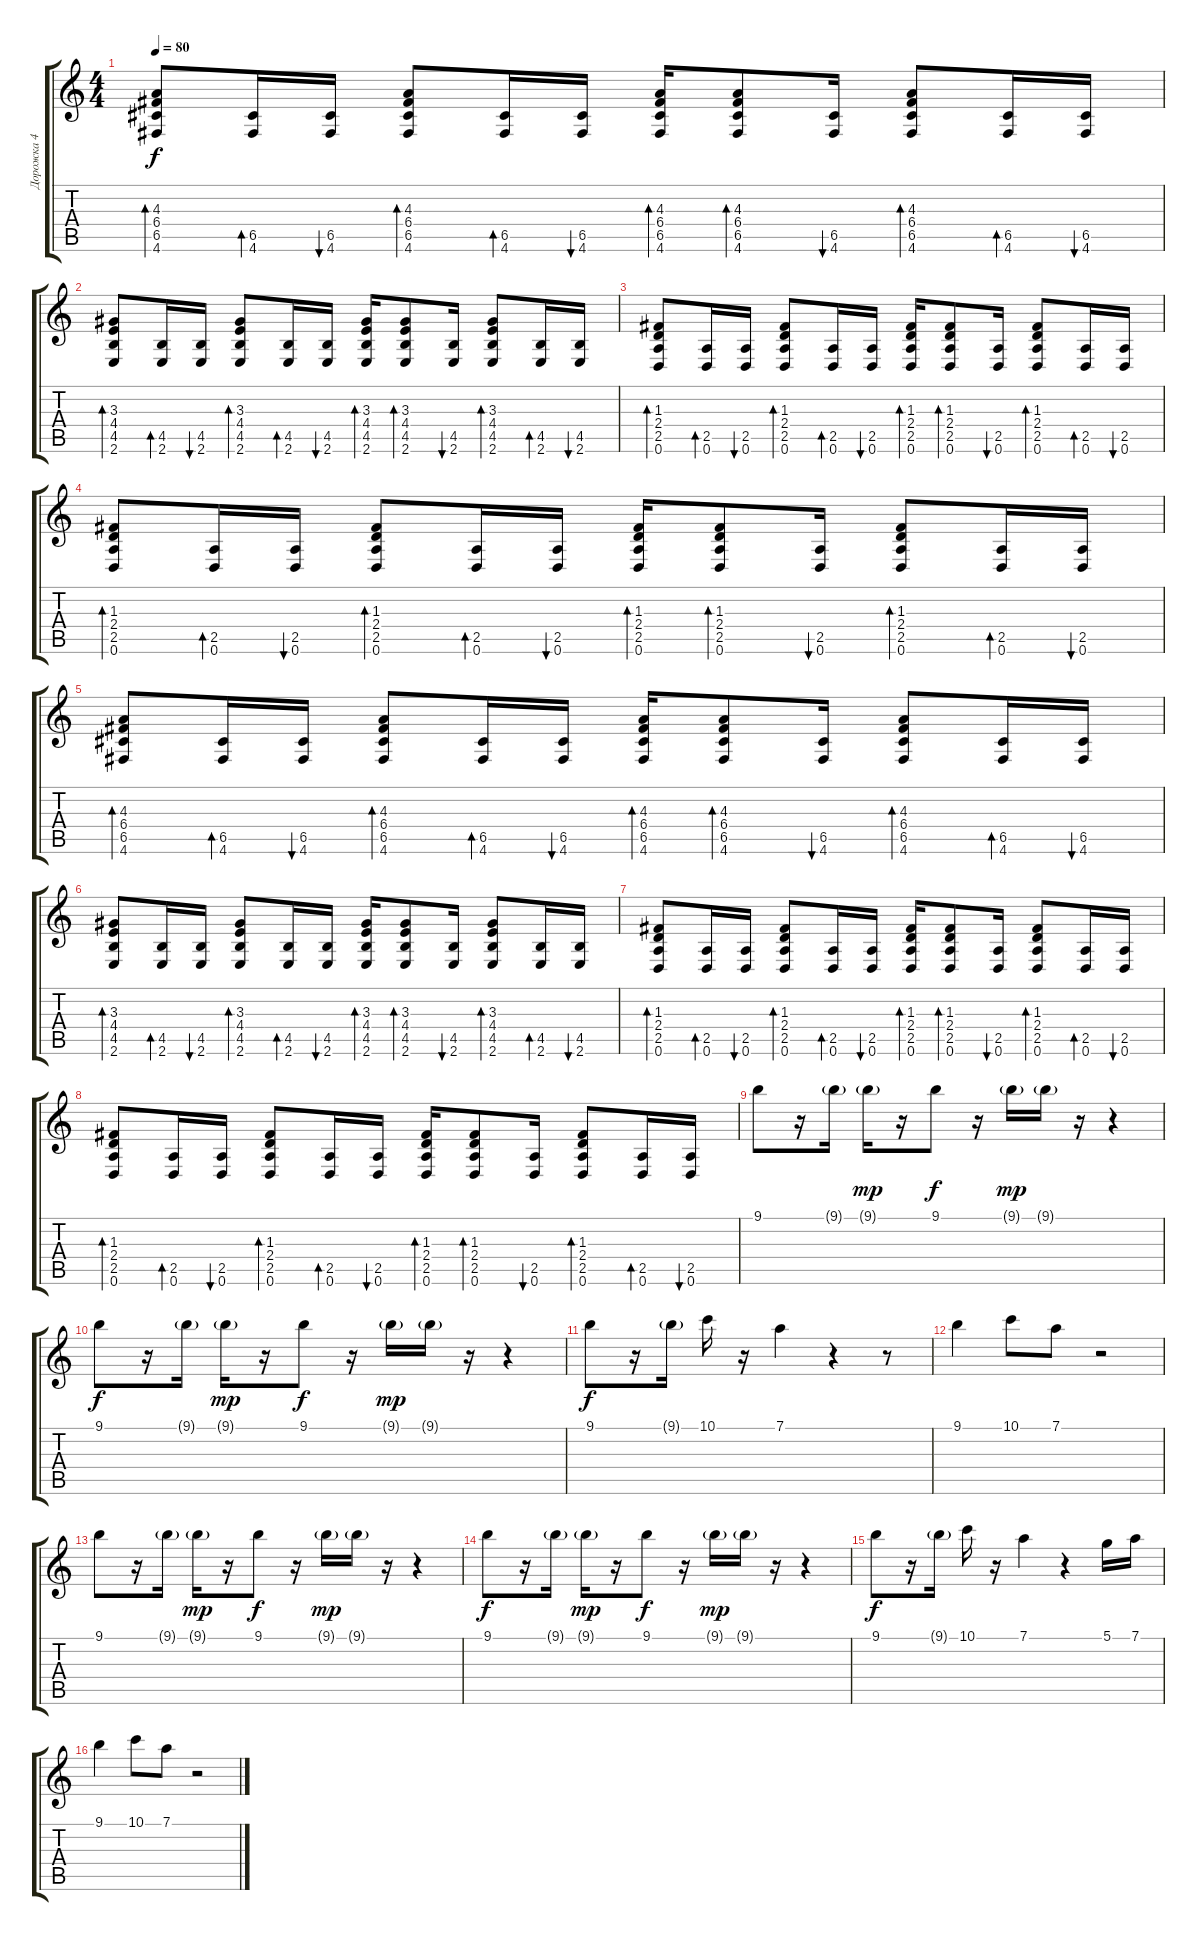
\track ("Дорожка 4" "Дорожка 4") {instrument acousticguitarsteel}
\staff {score tabs}
\tuning (D4 A3 F3 C3 G2 D2) {hide}
\ts (4 4)
\tempo 80
\clef g2
\ks c
(4.3 6.4 6.5 4.6).8{bd 60 dy f} (6.5 4.6).16{bd 60} (6.5 4.6).16{bu 60} (4.3 6.4 6.5 4.6).8{bd 60} (6.5 4.6).16{bd 60} (6.5 4.6).16{bu 60} (4.3 6.4 6.5 4.6).16{bd 60} (4.3 6.4 6.5 4.6).8{bd 60} (6.5 4.6).16{bu 60} (4.3 6.4 6.5 4.6).8{bd 60} (6.5 4.6).16{bd 60} (6.5 4.6).16{bu 60} |
(3.3 4.4 4.5 2.6).8{bd 60} (4.5 2.6).16{bd 60} (4.5 2.6).16{bu 60} (3.3 4.4 4.5 2.6).8{bd 60} (4.5 2.6).16{bd 60} (4.5 2.6).16{bu 60} (3.3 4.4 4.5 2.6).16{bd 60} (3.3 4.4 4.5 2.6).8{bd 60} (4.5 2.6).16{bu 60} (3.3 4.4 4.5 2.6).8{bd 60} (4.5 2.6).16{bd 60} (4.5 2.6).16{bu 60} |
(1.3 2.4 2.5 0.6).8{bd 60} (2.5 0.6).16{bd 60} (2.5 0.6).16{bu 60} (1.3 2.4 2.5 0.6).8{bd 60} (2.5 0.6).16{bd 60} (2.5 0.6).16{bu 60} (1.3 2.4 2.5 0.6).16{bd 60} (1.3 2.4 2.5 0.6).8{bd 60} (2.5 0.6).16{bu 60} (1.3 2.4 2.5 0.6).8{bd 60} (2.5 0.6).16{bd 60} (2.5 0.6).16{bu 60} |
(1.3 2.4 2.5 0.6).8{bd 60} (2.5 0.6).16{bd 60} (2.5 0.6).16{bu 60} (1.3 2.4 2.5 0.6).8{bd 60} (2.5 0.6).16{bd 60} (2.5 0.6).16{bu 60} (1.3 2.4 2.5 0.6).16{bd 60} (1.3 2.4 2.5 0.6).8{bd 60} (2.5 0.6).16{bu 60} (1.3 2.4 2.5 0.6).8{bd 60} (2.5 0.6).16{bd 60} (2.5 0.6).16{bu 60} |
(4.3 6.4 6.5 4.6).8{bd 60} (6.5 4.6).16{bd 60} (6.5 4.6).16{bu 60} (4.3 6.4 6.5 4.6).8{bd 60} (6.5 4.6).16{bd 60} (6.5 4.6).16{bu 60} (4.3 6.4 6.5 4.6).16{bd 60} (4.3 6.4 6.5 4.6).8{bd 60} (6.5 4.6).16{bu 60} (4.3 6.4 6.5 4.6).8{bd 60} (6.5 4.6).16{bd 60} (6.5 4.6).16{bu 60} |
(3.3 4.4 4.5 2.6).8{bd 60} (4.5 2.6).16{bd 60} (4.5 2.6).16{bu 60} (3.3 4.4 4.5 2.6).8{bd 60} (4.5 2.6).16{bd 60} (4.5 2.6).16{bu 60} (3.3 4.4 4.5 2.6).16{bd 60} (3.3 4.4 4.5 2.6).8{bd 60} (4.5 2.6).16{bu 60} (3.3 4.4 4.5 2.6).8{bd 60} (4.5 2.6).16{bd 60} (4.5 2.6).16{bu 60} |
(1.3 2.4 2.5 0.6).8{bd 60} (2.5 0.6).16{bd 60} (2.5 0.6).16{bu 60} (1.3 2.4 2.5 0.6).8{bd 60} (2.5 0.6).16{bd 60} (2.5 0.6).16{bu 60} (1.3 2.4 2.5 0.6).16{bd 60} (1.3 2.4 2.5 0.6).8{bd 60} (2.5 0.6).16{bu 60} (1.3 2.4 2.5 0.6).8{bd 60} (2.5 0.6).16{bd 60} (2.5 0.6).16{bu 60} |
(1.3 2.4 2.5 0.6).8{bd 60} (2.5 0.6).16{bd 60} (2.5 0.6).16{bu 60} (1.3 2.4 2.5 0.6).8{bd 60} (2.5 0.6).16{bd 60} (2.5 0.6).16{bu 60} (1.3 2.4 2.5 0.6).16{bd 60} (1.3 2.4 2.5 0.6).8{bd 60} (2.5 0.6).16{bu 60} (1.3 2.4 2.5 0.6).8{bd 60} (2.5 0.6).16{bd 60} (2.5 0.6).16{bu 60} |
9.1.8{instrument electricguitarjazz} r.16 9.1{g}.16 9.1{g}.16{dy mp} r.16 9.1.8{dy f} r.16 9.1{g}.16{dy mp} 9.1{g}.16 r.16 r.4 |
9.1.8{dy f} r.16 9.1{g}.16 9.1{g}.16{dy mp} r.16 9.1.8{dy f} r.16 9.1{g}.16{dy mp} 9.1{g}.16 r.16 r.4 |
9.1.8{dy f} r.16 9.1{g}.16 10.1.16 r.16 7.1.4 r.4 r.8 |
9.1.4 10.1.8 7.1.8 r.2 |
9.1.8{instrument electricguitarjazz} r.16 9.1{g}.16 9.1{g}.16{dy mp} r.16 9.1.8{dy f} r.16 9.1{g}.16{dy mp} 9.1{g}.16 r.16 r.4 |
9.1.8{dy f} r.16 9.1{g}.16 9.1{g}.16{dy mp} r.16 9.1.8{dy f} r.16 9.1{g}.16{dy mp} 9.1{g}.16 r.16 r.4 |
9.1.8{dy f} r.16 9.1{g}.16 10.1.16 r.16 7.1.4 r.4 5.1.16 7.1.16 |
9.1.4 10.1.8 7.1.8 r.2
